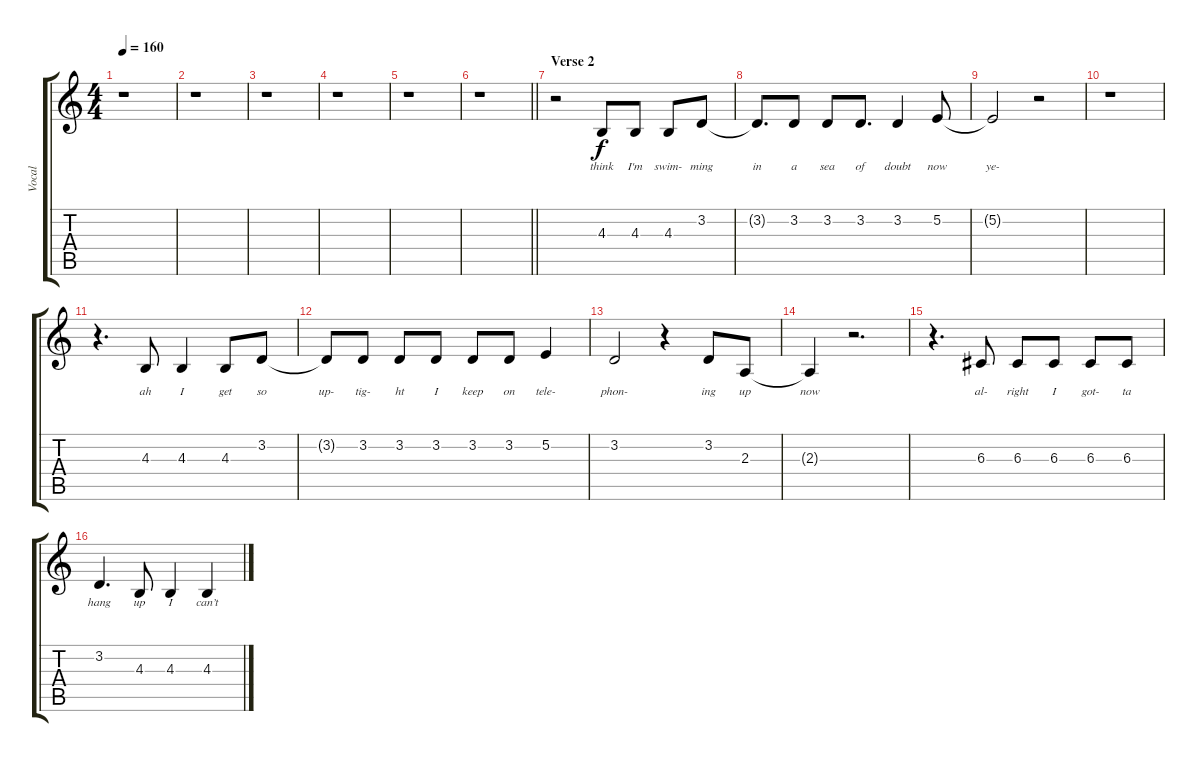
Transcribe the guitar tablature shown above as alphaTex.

\track ("Vocal" "Vocal") {instrument tenorsax}
\staff {score tabs}
\tuning (E4 B3 G3 D3 A2 E2) {hide}
\ts (4 4)
\tempo 160
\clef g2
\ks c
r.1{dy f} |
r.1 |
r.1 |
r.1 |
r.1 |
\barLineRight lightlight
r.1 |
\section ("" "Verse 2")
r.2 4.3.8{lyrics (0 "think") lyrics (1 "") lyrics (2 "") lyrics (3 "") lyrics (4 "")} 4.3.8{lyrics (0 "I'm") lyrics (1 "") lyrics (2 "") lyrics (3 "") lyrics (4 "")} 4.3.8{lyrics (0 "swim-") lyrics (1 "") lyrics (2 "") lyrics (3 "") lyrics (4 "")} 3.2.8{lyrics (0 "ming") lyrics (1 "") lyrics (2 "") lyrics (3 "") lyrics (4 "")} |
3.2{t}.8{d lyrics (0 "in") lyrics (1 "") lyrics (2 "") lyrics (3 "") lyrics (4 "")} 3.2.8{lyrics (0 "a") lyrics (1 "") lyrics (2 "") lyrics (3 "") lyrics (4 "")} 3.2.8{lyrics (0 "sea") lyrics (1 "") lyrics (2 "") lyrics (3 "") lyrics (4 "")} 3.2.8{d lyrics (0 "of") lyrics (1 "") lyrics (2 "") lyrics (3 "") lyrics (4 "")} 3.2.4{lyrics (0 "doubt") lyrics (1 "") lyrics (2 "") lyrics (3 "") lyrics (4 "")} 5.2.8{lyrics (0 "now") lyrics (1 "") lyrics (2 "") lyrics (3 "") lyrics (4 "")} |
5.2{t}.2{lyrics (0 "ye-") lyrics (1 "") lyrics (2 "") lyrics (3 "") lyrics (4 "")} r.2 |
r.1 |
r.4{d} 4.3.8{lyrics (0 "ah") lyrics (1 "") lyrics (2 "") lyrics (3 "") lyrics (4 "")} 4.3.4{lyrics (0 "I") lyrics (1 "") lyrics (2 "") lyrics (3 "") lyrics (4 "")} 4.3.8{lyrics (0 "get") lyrics (1 "") lyrics (2 "") lyrics (3 "") lyrics (4 "")} 3.2.8{lyrics (0 "so") lyrics (1 "") lyrics (2 "") lyrics (3 "") lyrics (4 "")} |
3.2{t}.8{lyrics (0 "up-") lyrics (1 "") lyrics (2 "") lyrics (3 "") lyrics (4 "")} 3.2.8{lyrics (0 "tig-") lyrics (1 "") lyrics (2 "") lyrics (3 "") lyrics (4 "")} 3.2.8{lyrics (0 "ht") lyrics (1 "") lyrics (2 "") lyrics (3 "") lyrics (4 "")} 3.2.8{lyrics (0 "I") lyrics (1 "") lyrics (2 "") lyrics (3 "") lyrics (4 "")} 3.2.8{lyrics (0 "keep") lyrics (1 "") lyrics (2 "") lyrics (3 "") lyrics (4 "")} 3.2.8{lyrics (0 "on") lyrics (1 "") lyrics (2 "") lyrics (3 "") lyrics (4 "")} 5.2.4{lyrics (0 "tele-") lyrics (1 "") lyrics (2 "") lyrics (3 "") lyrics (4 "")} |
3.2.2{lyrics (0 "phon-") lyrics (1 "") lyrics (2 "") lyrics (3 "") lyrics (4 "")} r.4 3.2.8{lyrics (0 "ing") lyrics (1 "") lyrics (2 "") lyrics (3 "") lyrics (4 "")} 2.3.8{lyrics (0 "up") lyrics (1 "") lyrics (2 "") lyrics (3 "") lyrics (4 "")} |
2.3{t}.4{lyrics (0 "now") lyrics (1 "") lyrics (2 "") lyrics (3 "") lyrics (4 "")} r.2{d} |
r.4{d} 6.3.8{lyrics (0 "al-") lyrics (1 "") lyrics (2 "") lyrics (3 "") lyrics (4 "")} 6.3.8{lyrics (0 "right") lyrics (1 "") lyrics (2 "") lyrics (3 "") lyrics (4 "")} 6.3.8{lyrics (0 "I") lyrics (1 "") lyrics (2 "") lyrics (3 "") lyrics (4 "")} 6.3.8{lyrics (0 "got-") lyrics (1 "") lyrics (2 "") lyrics (3 "") lyrics (4 "")} 6.3.8{lyrics (0 "ta") lyrics (1 "") lyrics (2 "") lyrics (3 "") lyrics (4 "")} |
3.2.4{d lyrics (0 "hang") lyrics (1 "") lyrics (2 "") lyrics (3 "") lyrics (4 "")} 4.3.8{lyrics (0 "up") lyrics (1 "") lyrics (2 "") lyrics (3 "") lyrics (4 "")} 4.3.4{lyrics (0 "I") lyrics (1 "") lyrics (2 "") lyrics (3 "") lyrics (4 "")} 4.3.4{lyrics (0 "can’t") lyrics (1 "") lyrics (2 "") lyrics (3 "") lyrics (4 "")}
